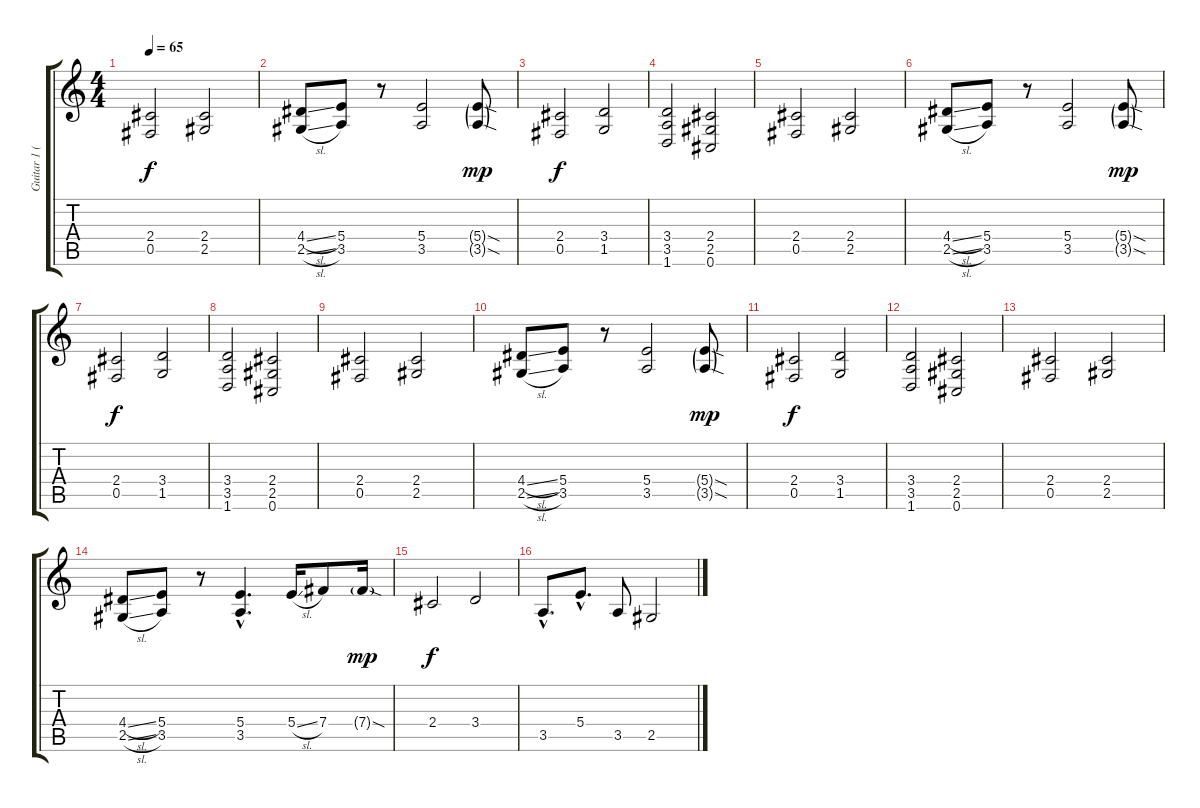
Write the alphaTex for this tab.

\track ("Guitar 1 (Distortion)" "Guitar 1 (") {instrument distortionguitar}
\staff {score tabs}
\tuning (Db4 Ab3 E3 B2 Gb2 Db2) {hide}
\ts (4 4)
\tempo 65
\clef g2
\ks c
(2.4 0.5).2{dy f instrument distortionguitar} (2.4 2.5).2 |
(4.4{sl} 2.5{sl}).8 (5.4 3.5).8 r.8 (5.4 3.5).2 (5.4{sod g} 3.5{sod g}).8{dy mp} |
(2.4 0.5).2{dy f} (3.4 1.5).2 |
(3.4 3.5 1.6).2 (2.4 2.5 0.6).2 |
(2.4 0.5).2 (2.4 2.5).2 |
(4.4{sl} 2.5{sl}).8 (5.4 3.5).8 r.8 (5.4 3.5).2 (5.4{sod g} 3.5{sod g}).8{dy mp} |
(2.4 0.5).2{dy f} (3.4 1.5).2 |
(3.4 3.5 1.6).2 (2.4 2.5 0.6).2 |
(2.4 0.5).2 (2.4 2.5).2 |
(4.4{sl} 2.5{sl}).8 (5.4 3.5).8 r.8 (5.4 3.5).2 (5.4{sod g} 3.5{sod g}).8{dy mp} |
(2.4 0.5).2{dy f} (3.4 1.5).2 |
(3.4 3.5 1.6).2 (2.4 2.5 0.6).2 |
(2.4 0.5).2 (2.4 2.5).2 |
(4.4{sl} 2.5{sl}).8 (5.4 3.5).8 r.8 (5.4{hac} 3.5{hac}).4{d} 5.4{sl}.16 7.4.8 7.4{sod g}.16{dy mp} |
2.4.2{dy f} 3.4.2 |
3.5{hac}.8{d} 5.4{hac}.8{d} 3.5.8 2.5.2
